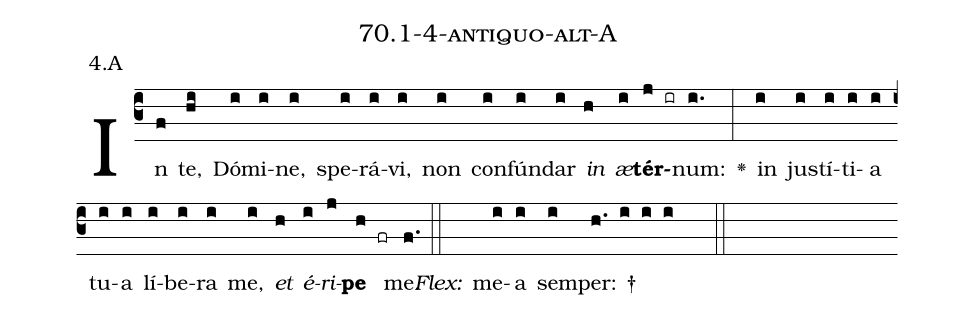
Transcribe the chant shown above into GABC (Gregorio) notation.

name: 70.1-4-antiquo-alt-A;
annotation: 4.A;
%%
(c3)In(f) te,(hi) Dó(i)mi(i)ne,(i) spe(i)rá(i)vi,(i) non(i) con(i)fún(i)dar(i) <i>in</i>(h) <i>æ</i>(i)<b>tér</b>(j ir)num:(i.) <v>\greheightstar</v>(:) in(i) jus(i)tí(i)ti(i)a(i) tu(i)a(i) lí(i)be(i)ra(i) me,(i) <i>et</i>(h) <i>é</i>(i)<i>ri</i>(j)<b>pe</b>(h fr) me.(f.) (::)
<i>Flex:</i>()  me(i)a(i) sem(i)per: †(h. i i i  ::)

%E(i) u(h) o(i) u(j) a(h) e.(f.) (::)
